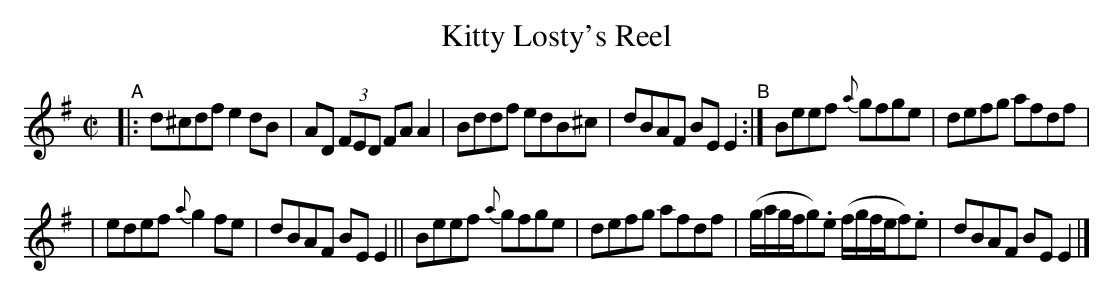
X:1
T: Kitty Losty's Reel
M: C|
L: 1/8
K: Em
"^A"\
|: d^cdf e2dB | AD (3FED FAA2 | Bddf edB^c | dBAF BEE2 "^B":| Beef {a}gfge | defg afdf |
| edef {a}g2fe | dBAF BEE2 || Beef {a}gfge | defg afdf | (g/a/g/f/g).e (f/g/f/e/f).e | dBAF BEE2 |]
